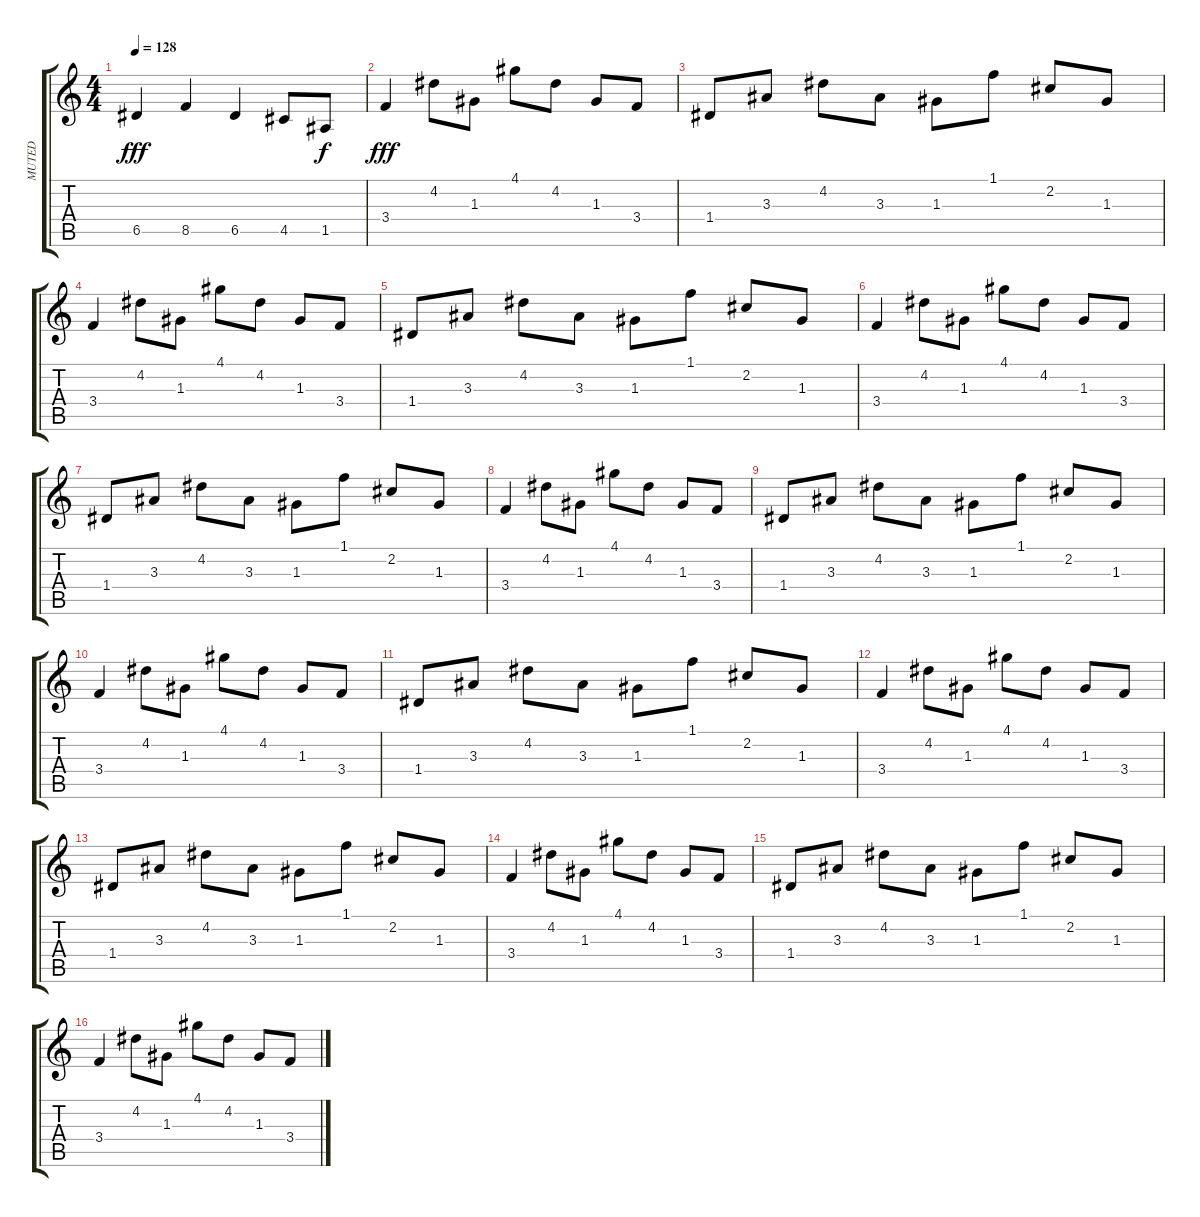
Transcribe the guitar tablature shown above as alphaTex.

\track ("MUTED" "MUTED") {instrument electricguitarmuted}
\staff {score tabs}
\tuning (E4 B3 G3 D3 A2 E2) {hide}
\ts (4 4)
\tempo 128
\clef g2
\ks c
6.5.4{dy fff} 8.5.4 6.5.4 4.5.8 1.5.8{dy f} |
3.4.4{dy fff} 4.2.8 1.3.8 4.1.8 4.2.8 1.3.8 3.4.8 |
1.4.8 3.3.8 4.2.8 3.3.8 1.3.8 1.1.8 2.2.8 1.3.8 |
3.4.4 4.2.8 1.3.8 4.1.8 4.2.8 1.3.8 3.4.8 |
1.4.8 3.3.8 4.2.8 3.3.8 1.3.8 1.1.8 2.2.8 1.3.8 |
3.4.4 4.2.8 1.3.8 4.1.8 4.2.8 1.3.8 3.4.8 |
1.4.8 3.3.8 4.2.8 3.3.8 1.3.8 1.1.8 2.2.8 1.3.8 |
3.4.4 4.2.8 1.3.8 4.1.8 4.2.8 1.3.8 3.4.8 |
1.4.8{txt ""} 3.3.8 4.2.8 3.3.8 1.3.8 1.1.8 2.2.8 1.3.8 |
3.4.4 4.2.8 1.3.8 4.1.8 4.2.8 1.3.8 3.4.8 |
1.4.8 3.3.8 4.2.8 3.3.8 1.3.8 1.1.8 2.2.8 1.3.8 |
3.4.4 4.2.8 1.3.8 4.1.8 4.2.8 1.3.8 3.4.8 |
1.4.8 3.3.8 4.2.8 3.3.8 1.3.8 1.1.8 2.2.8 1.3.8 |
3.4.4 4.2.8 1.3.8 4.1.8 4.2.8 1.3.8 3.4.8 |
1.4.8 3.3.8 4.2.8 3.3.8 1.3.8 1.1.8 2.2.8 1.3.8 |
3.4.4 4.2.8 1.3.8 4.1.8 4.2.8 1.3.8 3.4.8
